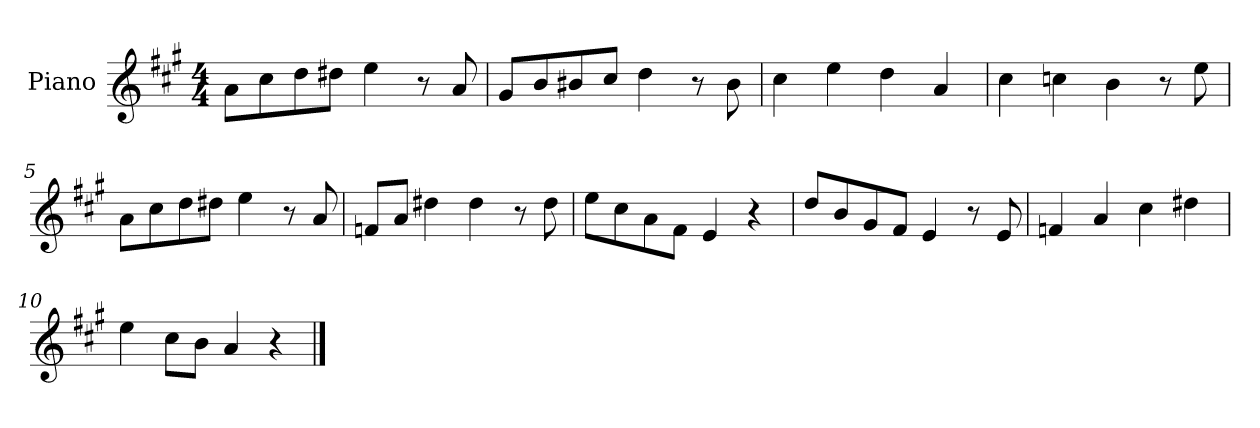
**kern
*part1
*staff1
*I"Piano
*I'Pno
*clefG2
*k[f#c#g#]
*A:
*M4/4
=1
8a\L
8cc#\
8dd\
8dd#X\J
4ee\
8r
8a/
=2
8g#/L
8b/
8b#X/
8cc#/J
4dd\
8r
8b#\
=3
4cc#\
4ee\
4dd\
4a/
=4
4cc#\
4ccn\
4b\
8r
8ee\
=5
8a\L
8cc#\
8dd\
8dd#X\J
4ee\
8r
8a/
=6
8fn/L
8a/J
4dd#X\
4dd#\
8r
8dd#\
=7
8ee\L
8cc#\
8a\
8f#\J
4e/
4r
=8
8dd/L
8b/
8g#/
8f#/J
4e/
8r
8e/
=9
4fn/
4a/
4cc#\
4dd#X\
=10
4ee\
8cc#\L
8b\J
4a/
4r
==
*-
